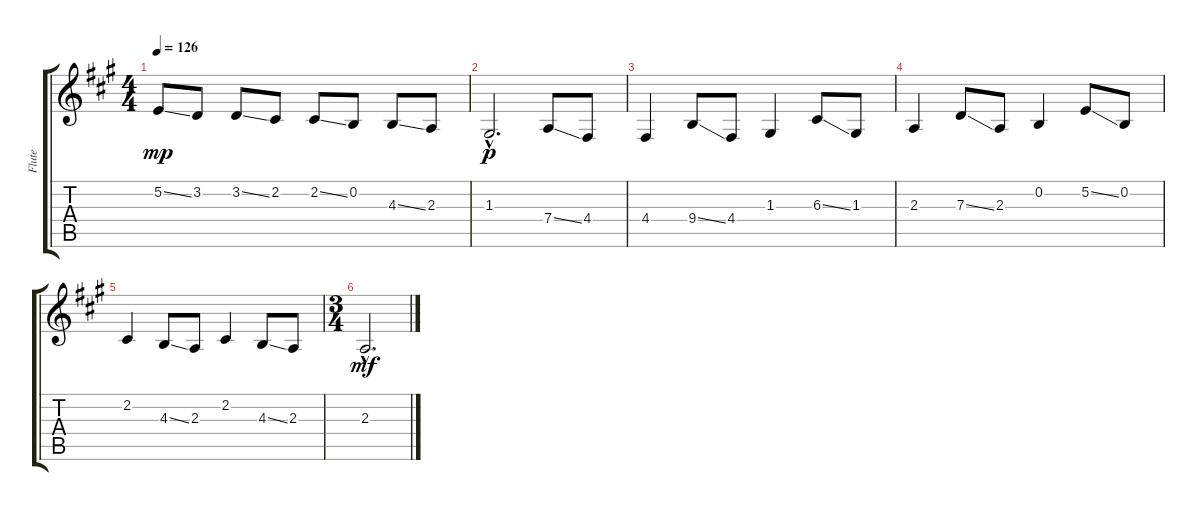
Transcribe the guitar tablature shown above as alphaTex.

\track ("Flute" "Flute") {instrument flute}
\staff {score tabs}
\tuning (E4 B3 G3 D3 A2 E2) {hide}
\ts (4 4)
\tempo 126
\clef g2
\ks a
5.2{ss}.8{dy mp} 3.2.8 3.2{ss}.8 2.2.8 2.2{ss}.8 0.2.8 4.3{ss}.8 2.3.8 |
1.3{hac}.2{d dy p} 7.4{ss}.8 4.4.8 |
4.4.4 9.4{ss}.8 4.4.8 1.3.4 6.3{ss}.8 1.3.8 |
2.3.4 7.3{ss}.8 2.3.8 0.2.4 5.2{ss}.8 0.2.8 |
2.2.4 4.3{ss}.8 2.3.8 2.2.4 4.3{ss}.8 2.3.8 |
\ts (3 4)
2.3{hac}.2{d dy mf}
